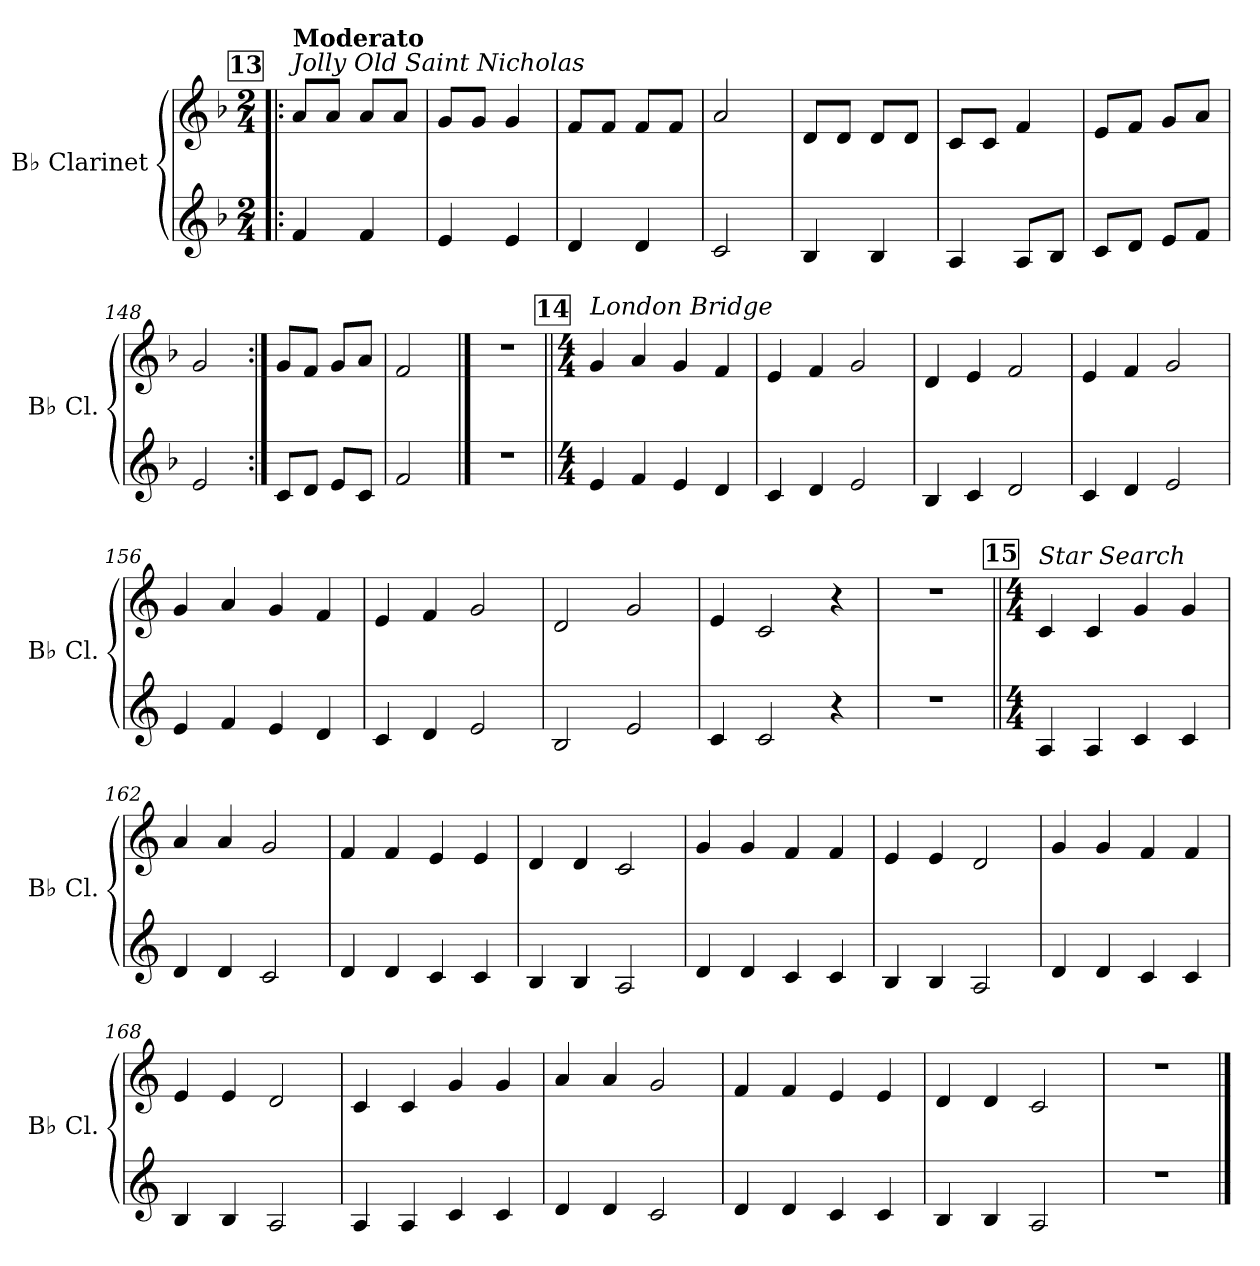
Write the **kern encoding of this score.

**kern	**kern
*part2	*part1
*staff2	*staff1
*I"B♭ Clarinet	*I"B♭ Clarinet
*I'B♭ Cl.	*I'B♭ Cl.
!!LO:LB:g=z
*clefG2	*clefG2
*ITrd1c2	*ITrd1c2
*k[b-e-a-]	*k[b-e-a-]
*M2/4	*M2/4
!!LO:REH:place=s1:a:B:fs=14:t=13
=141!|:	=141!|:
!	!LO:TX:a:i:t=Jolly Old Saint Nicholas
!	!LO:TX:a:B:t=Moderato
4e-/	8g/L
.	8g/J
4e-/	8g/L
.	8g/J
=142	=142
4d/	8f/L
.	8f/J
4d/	4f/
=143	=143
4c/	8e-/L
.	8e-/J
4c/	8e-/L
.	8e-/J
=144	=144
2B-/	2g/
=145	=145
4A-/	8c/L
.	8c/J
4A-/	8c/L
.	8c/J
=146	=146
4G/	8B-/L
.	8B-/J
8G/L	4e-/
8A-/J	.
=147	=147
8B-/L	8d/L
8c/J	8e-/J
8d/L	8f/L
8e-/J	8g/J
=148	=148
2d/	2f/
=149:|!	=149:|!
8B-/L	8f/L
8c/J	8e-/J
8d/L	8f/L
8B-/J	8g/J
=150	=150
2e-/	2e-/
==151	==151
2r	2r
!!LO:LB:g=z
!!LO:REH:place=s1:a:B:fs=14:t=14
=152||	=152||
*k[b-e-]	*k[b-e-]
*M4/4	*M4/4
!	!LO:TX:a:i:t=London Bridge
4d/	4f/
4e-/	4g/
4d/	4f/
4c/	4e-/
=153	=153
4B-/	4d/
4c/	4e-/
2d/	2f/
=154	=154
4A/	4c/
4B-/	4d/
2c/	2e-/
=155	=155
4B-/	4d/
4c/	4e-/
2d/	2f/
=156	=156
4d/	4f/
4e-/	4g/
4d/	4f/
4c/	4e-/
=157	=157
4B-/	4d/
4c/	4e-/
2d/	2f/
=158	=158
2A/	2c/
2d/	2f/
=159	=159
4B-/	4d/
2B-/	2B-/
4r	4r
=160	=160
1r	1r
!!LO:REH:place=s1:a:B:fs=14:t=15
=161||	=161||
*M4/4	*M4/4
!	!LO:TX:a:i:t=Star Search
4G/	4B-/
4G/	4B-/
4B-/	4f/
4B-/	4f/
!!LO:LB:g=z
=162	=162
4c/	4g/
4c/	4g/
2B-/	2f/
=163	=163
4c/	4e-/
4c/	4e-/
4B-/	4d/
4B-/	4d/
=164	=164
4A/	4c/
4A/	4c/
2G/	2B-/
=165	=165
4c/	4f/
4c/	4f/
4B-/	4e-/
4B-/	4e-/
=166	=166
4A/	4d/
4A/	4d/
2G/	2c/
=167	=167
4c/	4f/
4c/	4f/
4B-/	4e-/
4B-/	4e-/
=168	=168
4A/	4d/
4A/	4d/
2G/	2c/
=169	=169
4G/	4B-/
4G/	4B-/
4B-/	4f/
4B-/	4f/
=170	=170
4c/	4g/
4c/	4g/
2B-/	2f/
!!LO:PB:g=z
=171	=171
4c/	4e-/
4c/	4e-/
4B-/	4d/
4B-/	4d/
=172	=172
4A/	4c/
4A/	4c/
2G/	2B-/
=173	=173
1r	1r
==	==
*-	*-
